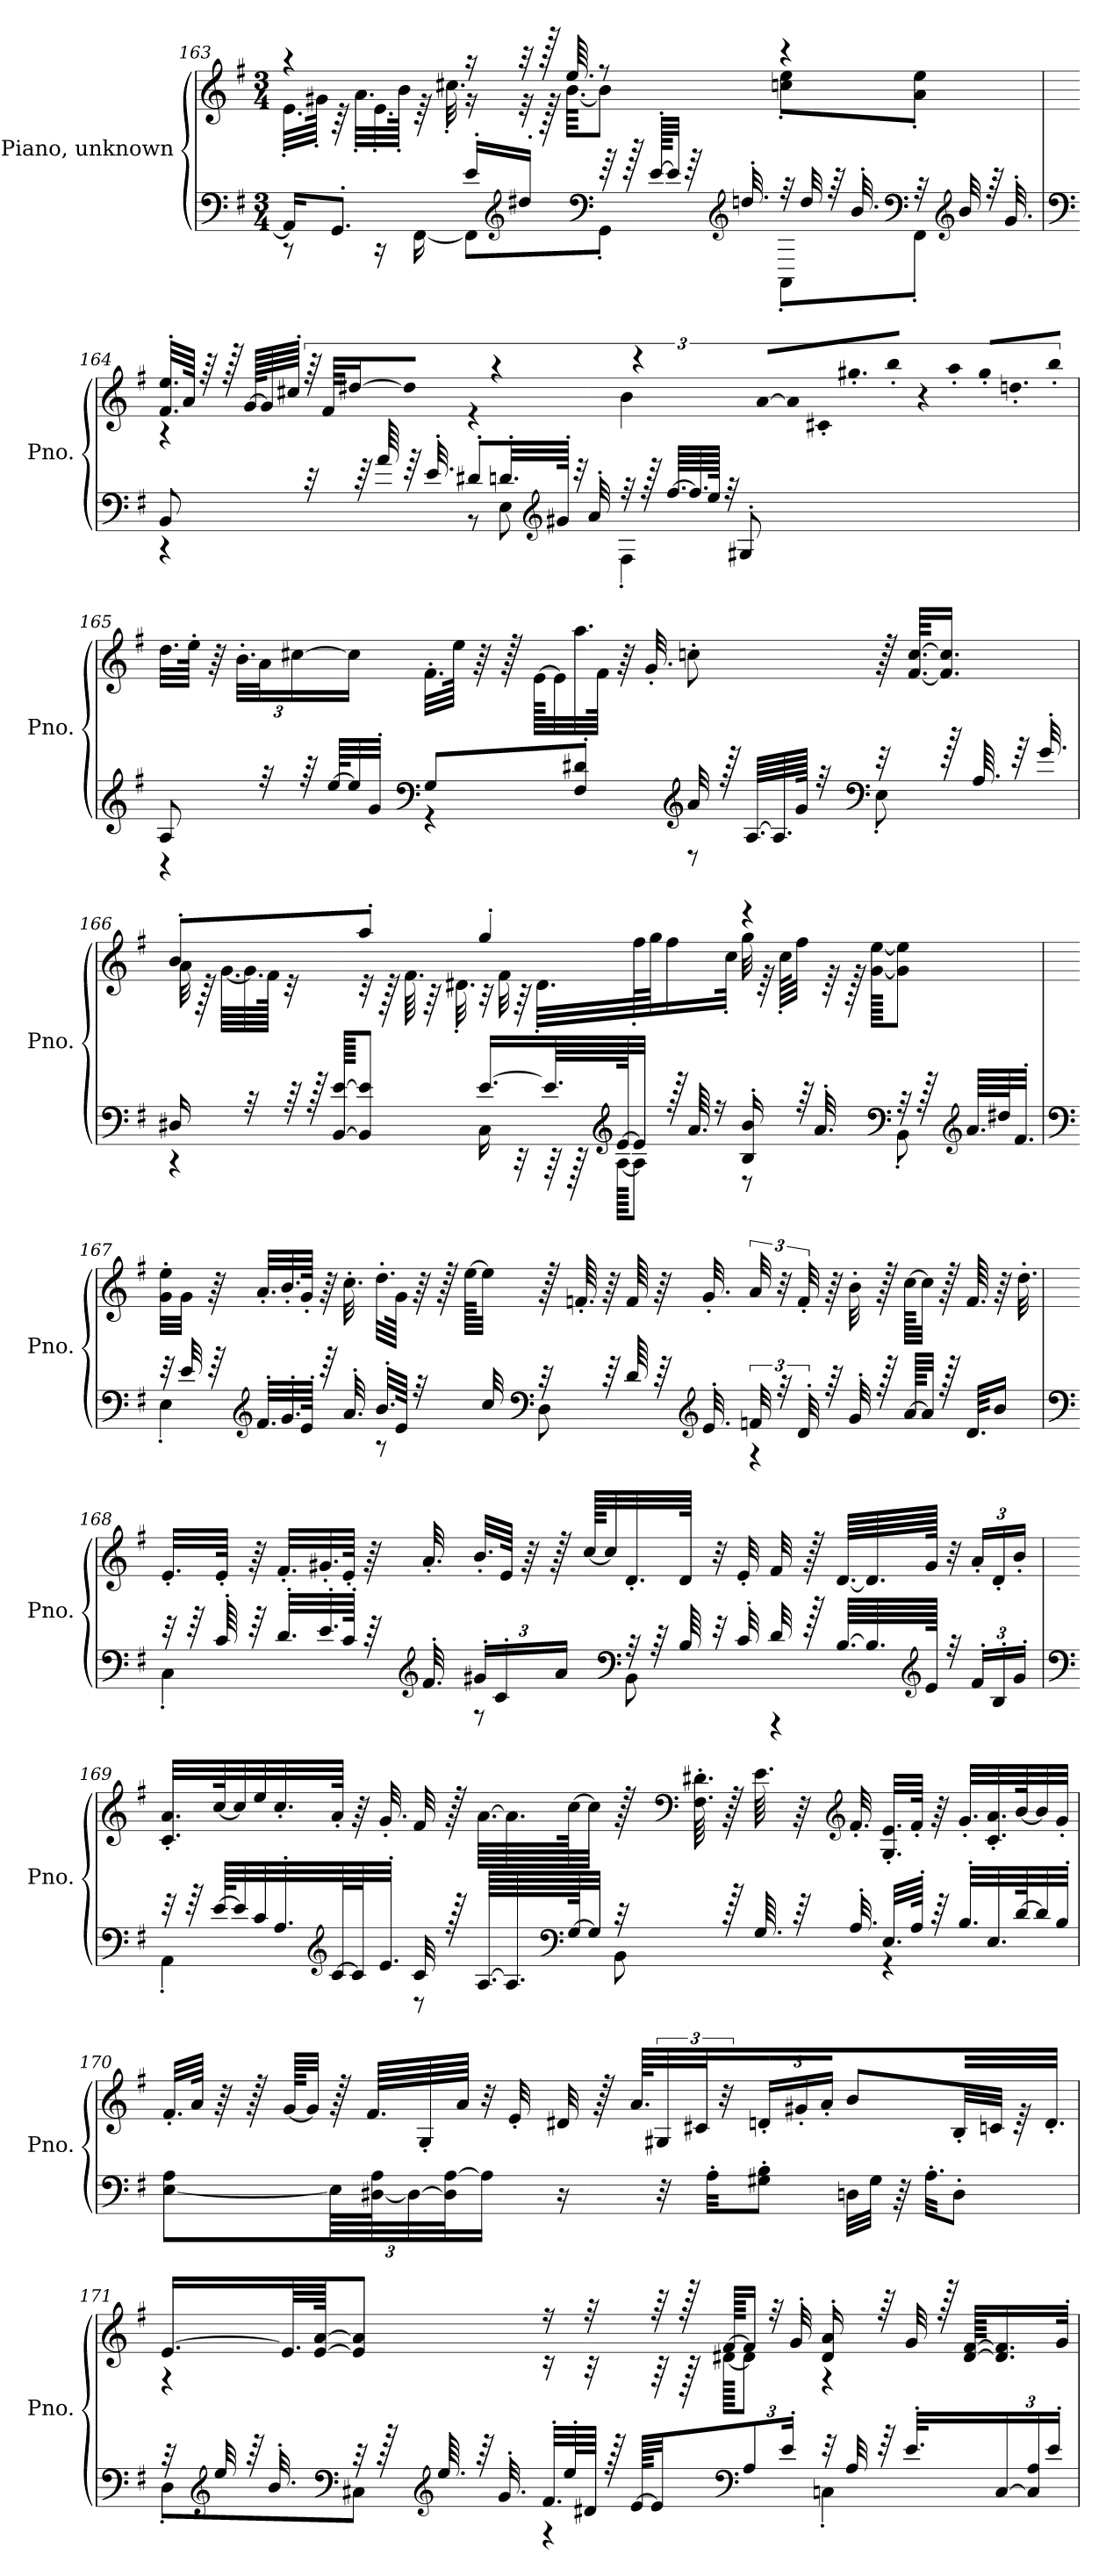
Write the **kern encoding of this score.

**kern	**kern
*part1	*part1
*staff2	*staff1
*I"Piano, unknown	*
*I'Pno.	*
!!LO:LB:g=z
*clefF4	*clefG2
*k[f#]	*k[f#]
*M3/4	*M3/4
=163	=163
*^	*^
16AA/KL]	8r	4r	32.e'\LLL
.	.	.	64g#X'\JJJk
8.GG'/J	.	.	64r
.	.	.	32.a'\LLL
.	16r	.	32.e'\
.	.	.	64b'\JJJk
.	[16FF#\	.	64r
.	.	.	32.cc#X'\
16e'/LL	8FF#\L]	16r	16r
*clefG2	*	*	*
16dd#X'/JJ	.	32r	32r
.	.	128r	128r
.	.	64.ee/	[64.b\KKKL
*clefF4	*	*	*
64r	8GG'\J	8r	8b\J]
128r	.	.	.
[128e'/KKLLL	.	.	.
32e/JJJ]	.	.	.
64r	.	.	.
*clefG2	*	*	*
32.ddn'/	.	.	.
32r	8AA'\L	4r	8ccn\' 8ee\'L
32dd/	.	.	.
64r	.	.	.
32.b'/	.	.	.
*clefF4	*	*	*
32r	8FF#'\J	.	8a\' 8ee\'J
*clefG2	*	*	*
32b/	.	.	.
64r	.	.	.
32.g'/	.	.	.
!!LO:PB:g=z	!!
=164	=164	=164	=164
*clefF4	*	*	*
8BB/	4r	32.f#/' 32.ee/'LLL	4r
.	.	64a/JJJk	.
.	.	64r	.
.	.	128r	.
.	.	[128g/KLLLL	.
.	.	64g/]	.
.	.	64cc#X'/JJJJ	.
32r	.	96r	.
.	.	96f#/KKLL	.
.	.	[24dd#X/	.
64r	.	.	.
64a/	.	.	.
64r	.	16dd#/JJ]	.
32.e'/	.	.	.
8d#X'/L	8r	32r	4r
.	.	64r	.
.	.	[64a/KLLL	.
.	.	32a/]	.
.	.	32c#X'/	.
32.dn'/LL	8E\	32.gg#X'/	.
*clefG2	*	*	*
64g#X'/JJJk	.	64bb'/JJJk	.
32r	.	32r	.
32a'/	.	32aa'/	.
32r	4F#'\	8gg#'/L	4b\
128r	.	.	.
[64.ff#/LLLL	.	.	.
64.ff#/]	.	.	.
128ee/JJJJk	.	.	.
32r	.	.	.
8G#X'/	.	16.ddn'/L	.
.	.	32bb'/JJk	.
*	*	*v	*v
!!LO:LB:g=z
=165	=165	=165
8A/	4r	32.dd\LLL
.	.	64ee'\JJJk
.	.	64r
.	.	32.b'\LLL
*	*	*Xbrackettup
32r	.	48a\J
.	.	[24cc#X\
64r	.	.
[64ee/KLLL	.	.
32ee/]	.	16cc#\JJ]
32g'/JJJ	.	.
*clefF4	*	*
8G/L	4r	32.f#'\LLL
.	.	64ee\JJJk
.	.	64r
.	.	128r
.	.	[128e\KKLLL
.	.	32e\]
8F#/' 8d#X/'J	.	32.aa\
.	.	64f#\JJJk
.	.	64r
.	.	32.g'/
*clefG2	*	*
32a/	8r	8ccn'\
128r	.	.
[64.A/LLLL	.	.
64.A/]	.	.
128g/JJJJk	.	.
32r	.	.
*clefF4	*	*
32r	8E'\	128r
.	.	[64.f#/ [64.cc/KKLL
128r	.	16.f#/] 16.cc/]JJ
64.A/	.	.
64r	.	.
32.g'/	.	.
!!LO:LB:g=z
=166	=166	=166
*	*	*^
16D#X/	4r	8b'/L	32a\
.	.	.	128r
.	.	.	[64.g\LLLL
32r	.	.	64.g\]
.	.	.	128f#\JJJJk
64r	.	.	32r
128r	.	.	.
[128BB/ [128e/KKKKL	.	.	.
8BB/] 8e/]J	.	8aa'/J	32r
.	.	.	128r
.	.	.	64.f#\
.	.	.	64r
.	.	.	32.d#X'\
[16.e/LL	16C\	4gg'/	32r
.	.	.	32f#\
.	32r	.	64r
.	.	.	32.d#'\LLL
64.e/LL]	64r	.	.
.	128r	.	.
*clefG2	*	*	*
[128e/JK	[128A\KKKKL	.	.
32e/JJJ]	8A\J]	.	64ff#'\L
.	.	.	64gg\JJ
128r	.	.	16ff#\
64.a/	.	.	.
16r	.	.	.
.	.	.	32cc'\JJk
16B/' 16b/'	8r	4r	32gg\
.	.	.	64r
.	.	.	64cc'\KLLL
64r	.	.	32ff#\JJJ
32.a'/	.	.	.
.	.	.	64r
.	.	.	128r
.	.	.	[128g\ [128ee\KKKKL
*clefF4	*	*	*
32r	8BB'\	.	8g\] 8ee\]J
128r	.	.	.
*clefG2	*	*	*
64.a/LLLL	.	.	.
64dd#X/J	.	.	.
32.f#'/JJJ	.	.	.
*	*	*v	*v
!!LO:LB:g=z
=167	=167	=167
*clefF4	*	*
32r	4E'\	32g\' 32ee\'LLL
32e/	.	32g\JJJ
64r	.	64r
*clefG2	*	*
32.f#'/LLL	.	32.a'/LLL
32.g'/	.	32.b'/
64e'/JJJk	.	64g'/JJJk
64r	.	64r
32.a'/	.	32.cc'\
32.b'/LLL	8r	32.dd'\LLL
64e/JJJk	.	64g\JJJk
32r	.	64r
.	.	128r
.	.	[128ee\KKLLL
32cc/	.	32ee\JJJ]
*clefF4	*	*
32r	8D\	128r
.	.	64.fn'/
64r	.	64r
64d/	.	64f/
64r	.	64r
*clefG2	*	*
32.e'/	.	32.g'/
*	*	*brackettup
48fn/	4r	48a/
48r	.	48r
48d'/	.	48f'/
64r	.	64r
32g'/	.	32b'\
128r	.	128r
[128a/KKLLL	.	[128cc\KKLLL
32a/JJJ]	.	32cc\JJJ]
128r	.	128r
64.d/KKLL	.	64.f/
16b/JJ	.	64r
.	.	32.dd'\
!!LO:LB:g=z
=168	=168	=168
*clefF4	*	*
32r	4C'\	32.e'/LLL
64r	.	.
64c'/	.	64e'/JJJk
64r	.	64r
32.d'/LLL	.	32.f#'/LLL
32.e'/	.	32.g#X'/
64c'/JJJk	.	64e'/JJJk
64r	.	64r
*clefG2	*	*
32.f#'/	.	32.a'/
*Xbrackettup	*	*
24g#X'/LL	8r	32.b'/LLL
24c'/	.	.
.	.	64e/JJJk
.	.	64r
.	.	128r
24a/JJ	.	.
.	.	[128cc/KKLLL
.	.	32cc/]
*clefF4	*	*
32r	8BB\	32.d'/
64r	.	.
64B/	.	64d/JJJk
32r	.	32r
32c'/	.	32e'/
32d/	4r	32f#/
128r	.	128r
[64.B/LLLL	.	[64.d/LLLL
64.B/]	.	64.d/]
*clefG2	*	*
128e/JJJJk	.	128g#/JJJJk
32r	.	32r
*	*	*Xbrackettup
24f#'/LL	.	24a'/LL
24B'/	.	24d'/
24g#'/JJ	.	24b'/JJ
!!LO:LB:g=z
=169	=169	=169
*clefF4	*	*
32r	4AA'\	32.c/' 32.a/'LLL
64r	.	.
[64e/KLLL	.	[64cc/K
32e/]	.	32cc/]
32c/	.	32ee/
32.A'/	.	32.cc'/
*clefG2	*	*
[64c/L	.	64a'/JJJk
64c/J]	.	64r
32.e'/JJJ	.	32.g'/
32c/	8r	32f#/
128r	.	128r
[64.A/LLLL	.	[64.a\LLLL
64.A/]	.	64.a\]
*clefF4	*	*
[128G/JK	.	[128cc\JK
32G/JJJ]	.	32cc\JJJ]
32r	8BB\	128r
*	*	*clefF4
.	.	64.F#\' 64.d#X\'
128r	.	128r
64.G/	.	64.e\
64r	.	64r
*	*	*clefG2
32.A'/	.	32.f#'/
32.E/LLL	4r	32.G/' 32.e/'LLL
64A'/JJJk	.	64f#'/JJJk
64r	.	64r
32.B'/LLL	.	32.g'/LLL
32.E/	.	32.c/' 32.a/'
[64d/K	.	[64b/K
32d/]	.	32b/]
32B'/JJJ	.	32g'/JJJ
*v	*v	*
!!LO:PB:g=z
=170	=170
[8E\ 8A\L	32.f#'/LLL
.	64a/JJJk
.	64r
.	128r
.	[128g/KKLLL
.	32g/JJJ]
96E\LLL]	128r
.	64.f#/LLLL
[96D#X\ 96A\J	.
48D#\_	.
.	64G'/
48D#\] [48A\J	.
.	64a/JJJJ
16A\JJ]	32r
.	32e'/
16r	32d#X/
.	128r
.	64.a/KLLL
*	*brackettup
32r	48G#X/
.	48c#X/JJJ
32A'\KKL	.
.	48r
*	*Xbrackettup
8G#X\' 8B\'J	24dn'/LL
.	24g#X'/
.	24a'/JJ
32Dn\LLL	8b/L
32G#\JJJ	.
64r	.
32.A'\KKL	.
8D'\J	32B'/LL
.	32cn/JJJ
.	64r
.	32.d'/
!!LO:LB:g=z
=171	=171
*^	*^
32r	8D'\L	[16.e/LL	4r
*clefG2	*	*	*
32ee/	.	.	.
64r	.	.	.
32.b'/	.	.	.
.	.	64.e/LL]	.
.	.	[128e/ [128a/JJJK	.
*clefF4	*	*	*
32r	8C#X\J	8e/] 8a/]J	.
128r	.	.	.
*clefG2	*	*	*
64.ee/	.	.	.
64r	.	.	.
32.g'/	.	.	.
32.f#'/LLL	4r	16r	16r
64ee'/L	.	.	.
64d#X/JJJJ	.	32r	32r
128r	.	.	.
[128e/KKLLL	.	.	.
32e/JJ]	.	64r	64r
.	.	128r	128r
.	.	[128f#/KKKLL	[128d#X\KKKKL
*clefF4	*	*	*
12A/	.	16f#/JJ]	8d#\J]
.	.	32r	.
24e'/Jk	.	.	.
.	.	32g'/	.
32r	4Cn'\	16d#/' 16a/'	4r
32A/	.	.	.
64r	.	64r	.
32.e'/KLL	.	32g/	.
.	.	128r	.
.	.	[128d#/ [128f#/KKKLL	.
[24C/	.	16.d#/] 16.f#/]	.
24C/] 24A/	.	.	.
24e'/JJ	.	.	.
.	.	32g'/JJk	.
*v	*v	*	*
*	*v	*v
=	=
*-	*-
